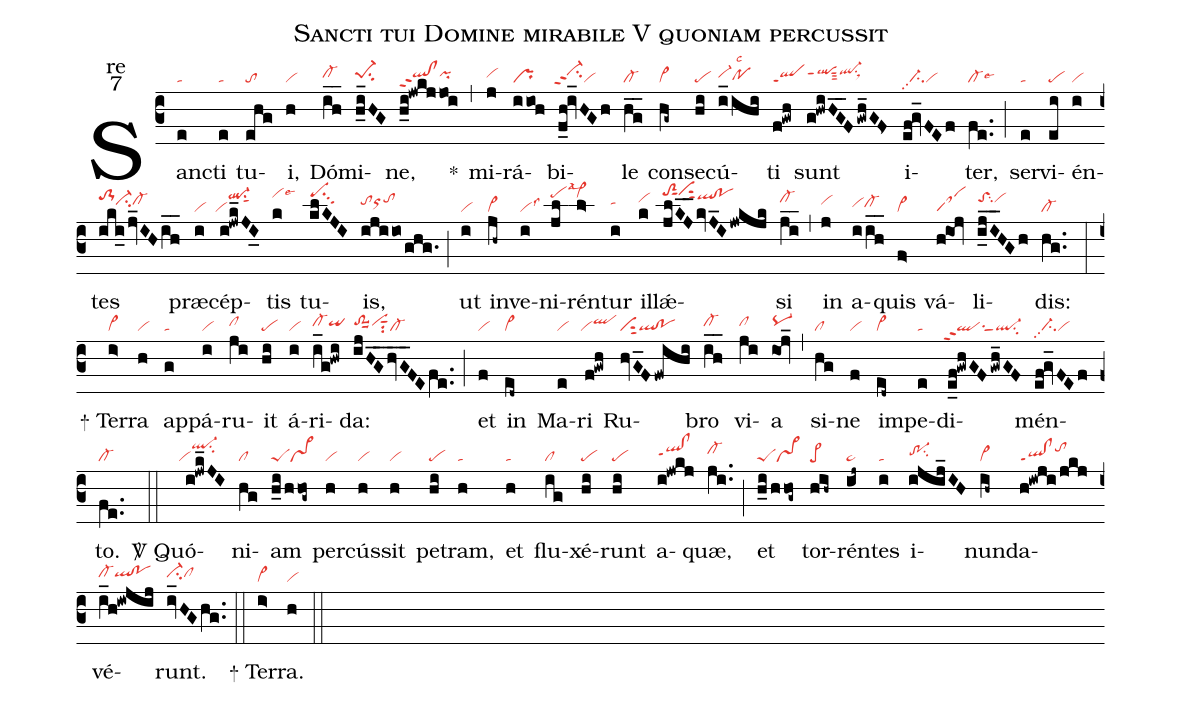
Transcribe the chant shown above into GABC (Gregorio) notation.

name:Sancti tui Domine mirabile V quoniam percussit;
office-part:re;
mode:7;
nabc-lines:1;
%%
(c3) San(e|ta)cti(e|ta) tu(ehg|to)i,(h|vi) Dó(ih__|cl-hh)mi(h_i_HG|pe-1hhsu2)ne,(h_i!jwkjjoi|qlhh!clhhppt2pihh) <sp>*</sp>(,) mi(j|vihh)rá(iioh|pr)bi(f_h!iv_HGh|`ci-hippt2vi)le(hg__|cl-) con(hg~|vi>)se(hi|pe)cú(i_ihi|vi-hhpohglsc2)ti(f!gwh|qlppt1) sunt(g!hwiHG__F/gwh_GF>|qlhippt1sut3ql-hisu1sux1) i(ef!gv_FEf|//ci-pp2vi)ter,(fe..|cl-lse6) (;) ser(e|ta)vi(ei|pe)én(i|vi)tes(iki_0jv_IHih__|to-1hkci-hicl-hi) præ(i|vi)cép(i!jwk_JI_0|`viql-hksu1sut1)tis(k|vihllse6) tu(klKJI|pehlsu3)is,(ijiio/ghg.|tohiorhitohj) (;) ut(i|vi) in(jh~|vi>)ve(i|vilss3)ni(jl|pehllsal3)rén(l>|vi>hl)tur(i|tahi) il(k|vihj)lǽ(jlKJ__kvJ_I/jwkjk|toS2hmsut1vihmsut2qlhk!pohk)si(ji__|cl-hj) (,) in(j|vihi) a(iih__|vihhcl-hh)quis(f>|vi>) vá(h@ioj|saM)li(i_j_I_HGh|toShjsu2vihj)dis:(hg..|cl-) (:)

<sp>+</sp> Ter(i>|vi>)ra(h|vi) ap(g|ta)pá(i|vi)ru(ji|clhh)it(hi|pe) á(i|vi)ri(i_g!hwi|cl-hhqihh)da:(ijHG__hvG__FEfe..|to-1hhsuu1vihhsut1su2cl-) (;) et(f|vi) in(ed~|vi>) Ma(e|vi)ri(f!gwh|`viqlhi) Ru(hvG_Ffwihi|visut2ql!po)bro(ih__|cl-hh) vi(ji|clhh)a(ioj_|pq-hh) (,) si(hg|cl)ne(f|vi) im(ed~|vi>)pe(e|ta)di(e_f!gwhGFgwh_GF|`qlppt2su1sut1ql-su2)mén(ef!gv_FEf|//ci-pp2vi)to.(fe..|cl-) (::)

<sp>V/</sp> Quó(i!jwk_JI|``viql-hksu2)ni(hg|cl)am(h_i/hhog~|peSvs>) per(h|vi)cús(h|vi)sit(h|vi) pe(hi|pe)tram,(h|ta) et(h|ta) flu(ig|cl)xé(hi|pe)runt(hi|pe) a(i!jwkj|qlhh!clhhppt1)quæ,(ji..|cl-hi) (;) et(h_i/hhog~|peSvs>) tor(hih~|pe>)rén(ij~|pe~)tes(i|ta) i(ijij_IH|tr-1hhsu2)nun(ih~|vi>)da(h!iwji/jkj|ql!clppt1tohj)vé(i_h!iwjij|cl-hhqlhh!pohh)runt.(iv_HGhg..|ci-hhclhh) (::)

<sp>+</sp> Ter(i>|vi>)ra.(h|vi) (::)
